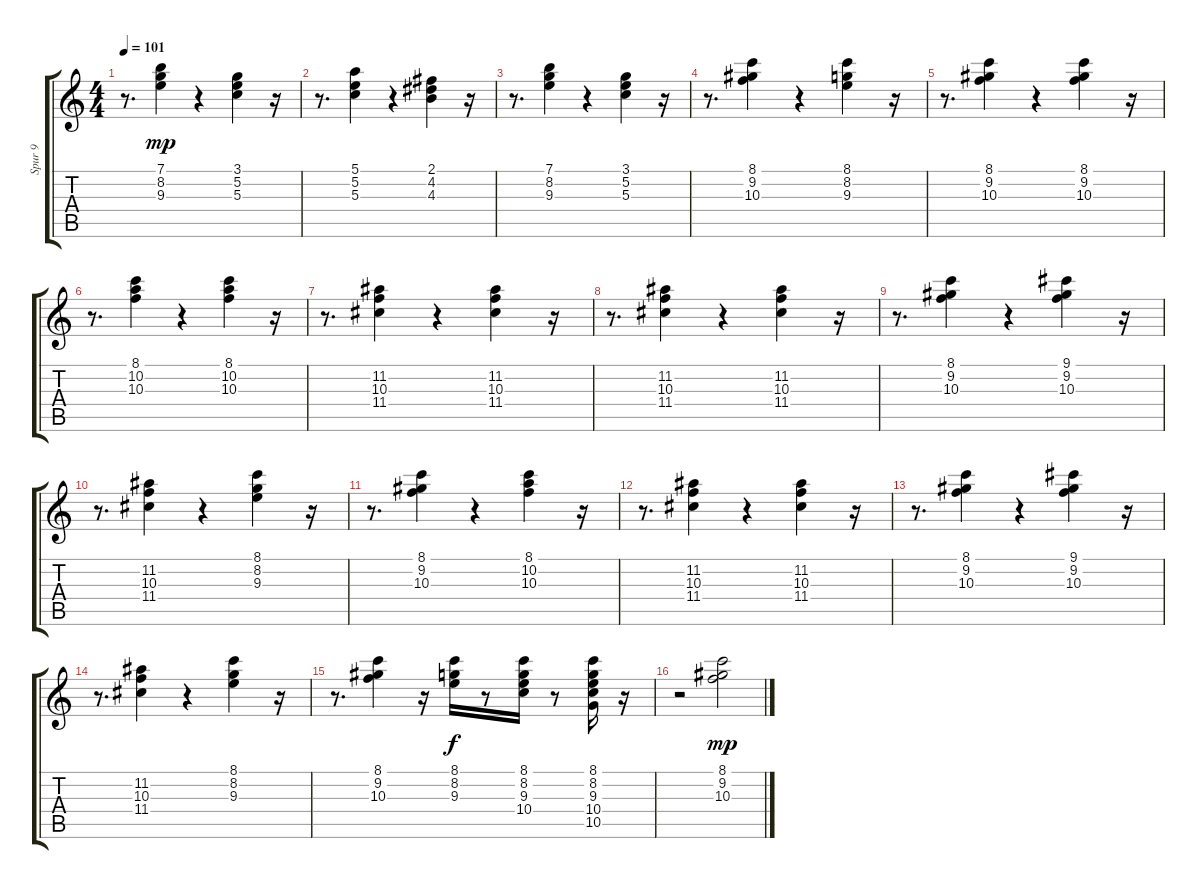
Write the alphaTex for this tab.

\track ("Spur 9" "Spur 9") {instrument electricguitarclean}
\staff {score tabs}
\tuning (E4 B3 G3 D3 A2 E2) {hide}
\ts (4 4)
\tempo 101
\clef g2
\ks c
r.8{d dy mp} (7.1 8.2 9.3).4 r.4 (3.1 5.2 5.3).4 r.16 |
r.8{d} (5.1 5.2 5.3).4 r.4 (2.1 4.2 4.3).4 r.16 |
r.8{d} (7.1 8.2 9.3).4 r.4 (3.1 5.2 5.3).4 r.16 |
r.8{d} (8.1 9.2 10.3).4 r.4 (8.1 8.2 9.3).4 r.16 |
r.8{d} (8.1 9.2 10.3).4 r.4 (8.1 9.2 10.3).4 r.16 |
r.8{d} (8.1 10.2 10.3).4 r.4 (8.1 10.2 10.3).4 r.16 |
r.8{d} (11.2 10.3 11.4).4 r.4 (11.2 10.3 11.4).4 r.16 |
r.8{d} (11.2 10.3 11.4).4 r.4 (11.2 10.3 11.4).4 r.16 |
r.8{d} (8.1 9.2 10.3).4 r.4 (9.1 9.2 10.3).4 r.16 |
r.8{d} (11.2 10.3 11.4).4 r.4 (8.1 8.2 9.3).4 r.16 |
r.8{d} (8.1 9.2 10.3).4 r.4 (8.1 10.2 10.3).4 r.16 |
r.8{d} (11.2 10.3 11.4).4 r.4 (11.2 10.3 11.4).4 r.16 |
r.8{d} (8.1 9.2 10.3).4 r.4 (9.1 9.2 10.3).4 r.16 |
r.8{d} (11.2 10.3 11.4).4 r.4 (8.1 8.2 9.3).4 r.16 |
r.8{d} (8.1 9.2 10.3).4 r.16 (8.1 8.2 9.3).16{dy f} r.8 (8.1 8.2 9.3 10.4).16 r.8 (8.1 8.2 9.3 10.4 10.5).16 r.16 |
r.2 (8.1 9.2 10.3).2{dy mp instrument synthstrings1}
